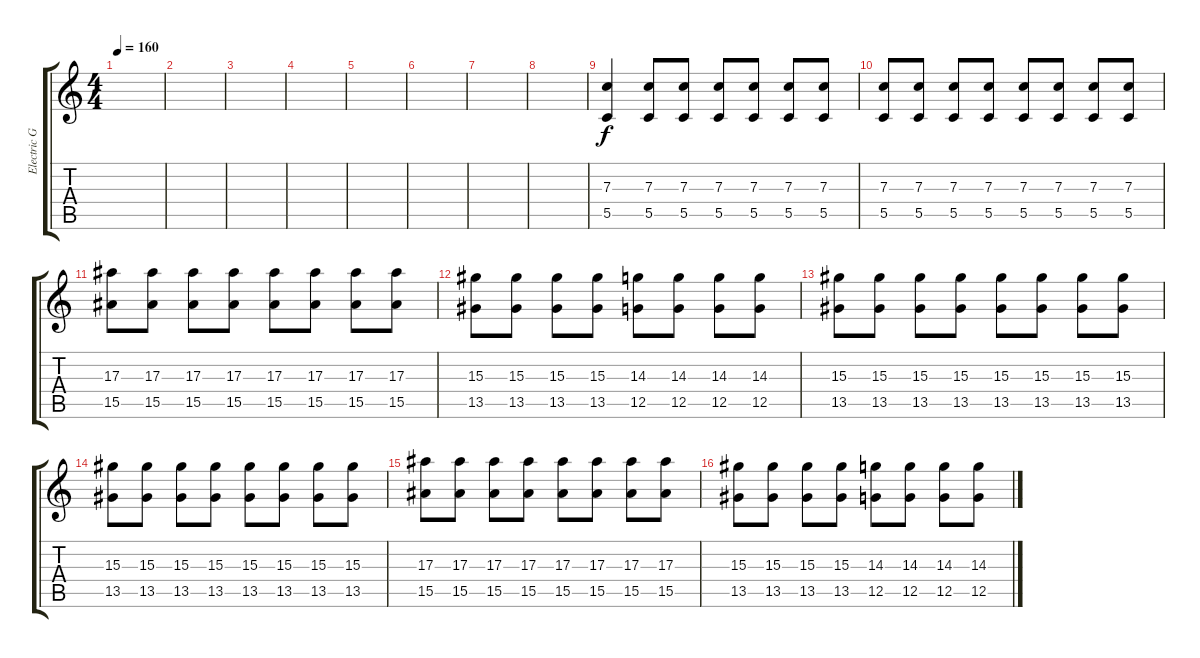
\track ("Electric Guitar" "Electric G") {instrument distortionguitar}
\staff {score tabs}
\tuning (D4 A3 F3 C3 G2 C2) {hide}
\ts (4 4)
\tempo 160
\clef g2
\ks c
|
|
|
|
|
|
|
|
(7.3 5.5).4 (7.3 5.5).8 (7.3 5.5).8 (7.3 5.5).8 (7.3 5.5).8 (7.3 5.5).8 (7.3 5.5).8 |
(7.3 5.5).8 (7.3 5.5).8 (7.3 5.5).8 (7.3 5.5).8 (7.3 5.5).8 (7.3 5.5).8 (7.3 5.5).8 (7.3 5.5).8 |
(17.3 15.5).8 (17.3 15.5).8 (17.3 15.5).8 (17.3 15.5).8 (17.3 15.5).8 (17.3 15.5).8 (17.3 15.5).8 (17.3 15.5).8 |
(15.3 13.5).8 (15.3 13.5).8 (15.3 13.5).8 (15.3 13.5).8 (14.3 12.5).8 (14.3 12.5).8 (14.3 12.5).8 (14.3 12.5).8 |
(15.3 13.5).8 (15.3 13.5).8 (15.3 13.5).8 (15.3 13.5).8 (15.3 13.5).8 (15.3 13.5).8 (15.3 13.5).8 (15.3 13.5).8 |
(15.3 13.5).8 (15.3 13.5).8 (15.3 13.5).8 (15.3 13.5).8 (15.3 13.5).8 (15.3 13.5).8 (15.3 13.5).8 (15.3 13.5).8 |
(17.3 15.5).8 (17.3 15.5).8 (17.3 15.5).8 (17.3 15.5).8 (17.3 15.5).8 (17.3 15.5).8 (17.3 15.5).8 (17.3 15.5).8 |
(15.3 13.5).8 (15.3 13.5).8 (15.3 13.5).8 (15.3 13.5).8 (14.3 12.5).8 (14.3 12.5).8 (14.3 12.5).8 (14.3 12.5).8
